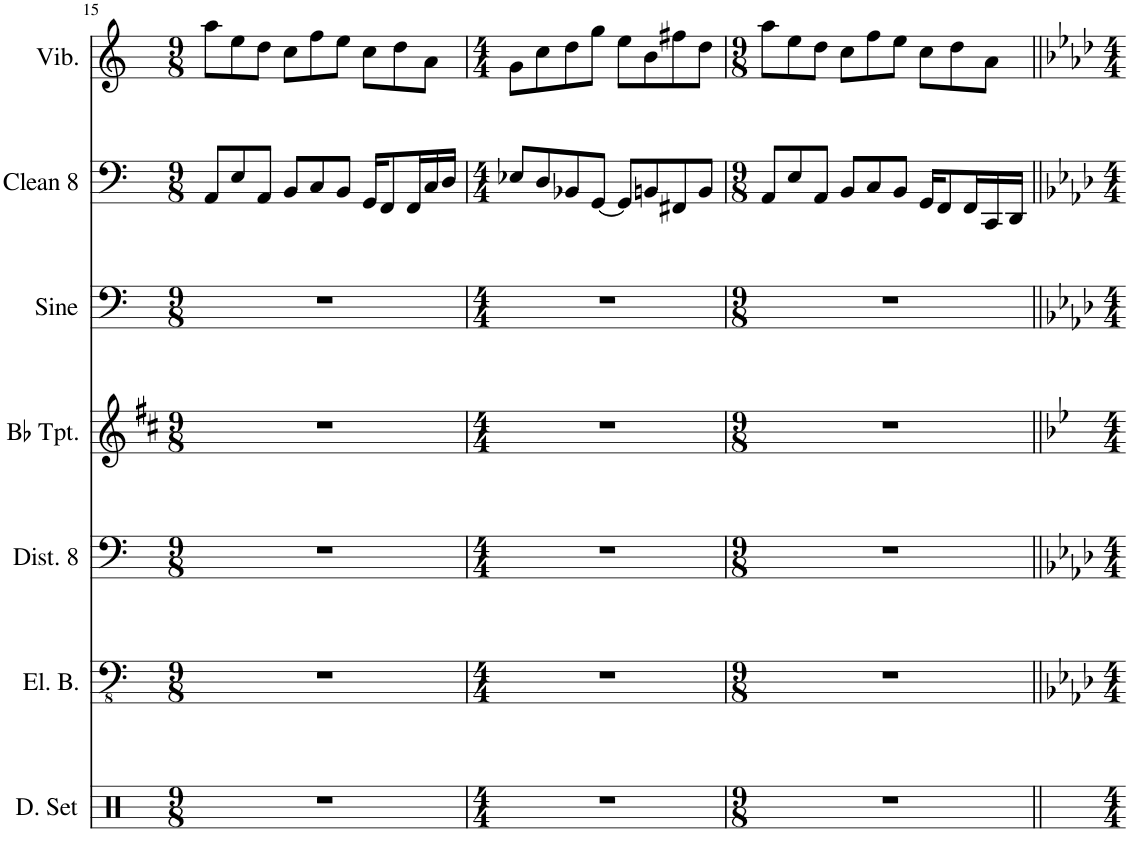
**kern	**kern	**kern	**kern	**kern	**kern	**kern
*part7	*part6	*part5	*part4	*part3	*part2	*part1
*staff7	*staff6	*staff5	*staff4	*staff3	*staff2	*staff1
*I"Drumset	*I"5-str. Electric Bass	*I"Distorted 8-str. Guitar	*I"Bb Trumpet	*I"Sine Wave	*I"8-str. Electric Guitar	*I"Vibraphone
*I'D. Set	*I'El. B.	*I'Dist. 8	*I'Bb Tpt.	*I'Sine	*	*I'Vib.
!!LO:PB:g=z
*clefX	*clefFv4	*clefF4	*clefG2	*clefF4	*clefF4	*clefG2
*	*Trd7c12	*	*Trd1c2	*	*	*
*k[]	*k[]	*k[]	*k[f#c#]	*k[]	*k[]	*k[]
*M9/8	*M9/8	*M9/8	*M9/8	*M9/8	*M9/8	*M9/8
=15	=15	=15	=15	=15	=15	=15
8%9r	8%9r	8%9r	8%9r	8%9r	8AA/L	8aa\L
.	.	.	.	.	8E/	8ee\
.	.	.	.	.	8AA/J	8dd\J
.	.	.	.	.	8BB/L	8cc\L
.	.	.	.	.	8C/	8ff\
.	.	.	.	.	8BB/J	8ee\J
.	.	.	.	.	16GG/KL	8cc\L
.	.	.	.	.	8FF/	.
.	.	.	.	.	.	8dd\
.	.	.	.	.	16FF/L	.
.	.	.	.	.	16C/	8a\J
.	.	.	.	.	16D/JJ	.
=16	=16	=16	=16	=16	=16	=16
*M4/4	*M4/4	*M4/4	*M4/4	*M4/4	*M4/4	*M4/4
1r	1r	1r	1r	1r	8E-X/L	8g\L
.	.	.	.	.	8D/	8cc\
.	.	.	.	.	8BB-X/	8dd\
.	.	.	.	.	[8GG/J	8gg\J
.	.	.	.	.	8GG/L]	8ee\L
.	.	.	.	.	8BBn/	8b\
.	.	.	.	.	8FF#X/	8ff#X\
.	.	.	.	.	8BB/J	8dd\J
=17	=17	=17	=17	=17	=17	=17
*M9/8	*M9/8	*M9/8	*M9/8	*M9/8	*M9/8	*M9/8
8%9r	8%9r	8%9r	8%9r	8%9r	8AA/L	8aa\L
.	.	.	.	.	8E/	8ee\
.	.	.	.	.	8AA/J	8dd\J
.	.	.	.	.	8BB/L	8cc\L
.	.	.	.	.	8C/	8ff\
.	.	.	.	.	8BB/J	8ee\J
.	.	.	.	.	16GG/KL	8cc\L
.	.	.	.	.	8FF/	.
.	.	.	.	.	.	8dd\
.	.	.	.	.	16FF/L	.
.	.	.	.	.	16CC/	8a\J
.	.	.	.	.	16DD/JJ	.
=||	=||	=||	=||	=||	=||	=||
*-	*-	*-	*-	*-	*-	*-
